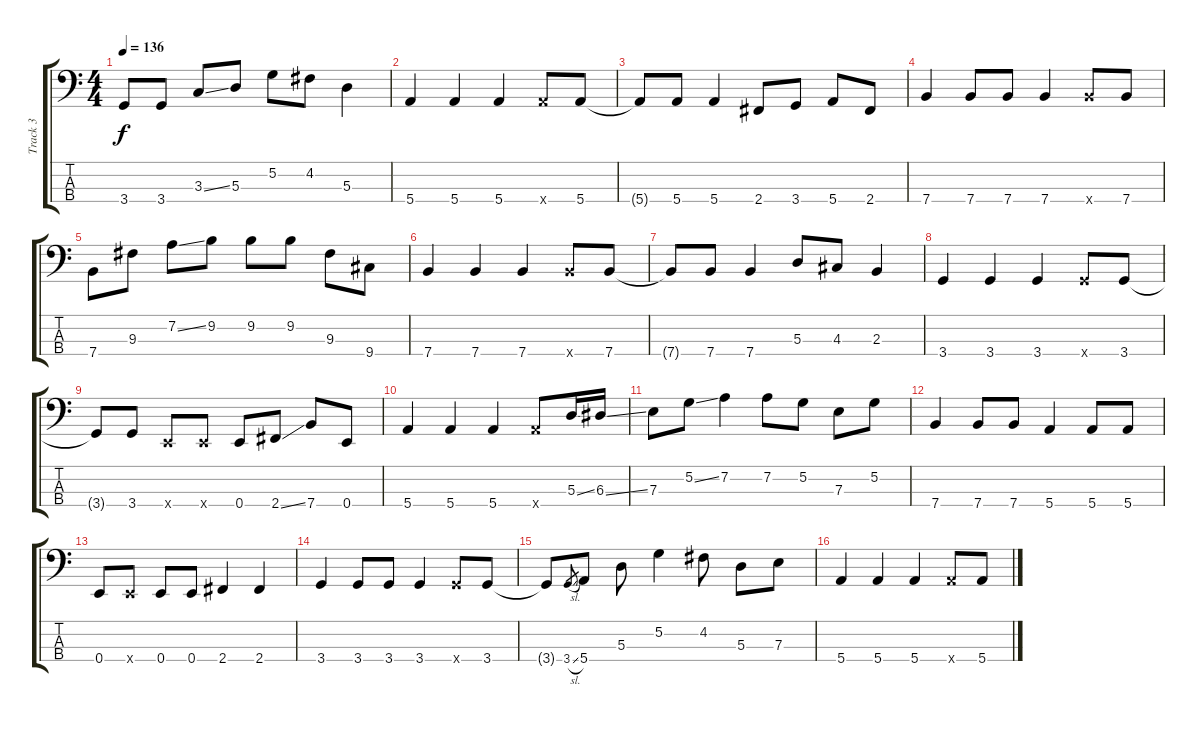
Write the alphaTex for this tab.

\track ("Track 3" "Track 3") {instrument electricbasspick}
\staff {score tabs}
\tuning (G2 D2 A1 E1) {hide}
\ts (4 4)
\tempo 136
\clef f4
\ks c
3.4{t}.8{dy f} 3.4.8 3.3{ss}.8 5.3.8 5.2.8 4.2.8 5.3.4 |
5.4.4 5.4.4 5.4.4 5.4{x}.8 5.4.8 |
5.4{t}.8 5.4.8 5.4.4 2.4.8 3.4.8 5.4.8 2.4.8 |
7.4.4 7.4.8 7.4.8 7.4.4 7.4{x}.8 7.4.8 |
7.4.8 9.3.8 7.2{ss}.8 9.2.8 9.2.8 9.2.8 9.3.8 9.4.8 |
7.4.4 7.4.4 7.4.4 7.4{x}.8 7.4.8 |
7.4{t}.8 7.4.8 7.4.4 5.3.8 4.3.8 2.3.4 |
3.4.4 3.4.4 3.4.4 3.4{x}.8 3.4.8 |
3.4{t}.8 3.4.8 0.4{x}.8 0.4{x}.8 0.4.8 2.4{ss}.8 7.4.8 0.4.8 |
5.4.4 5.4.4 5.4.4 5.4{x}.8 5.3{ss}.16 6.3{ss}.16 |
7.3.8 5.2{ss}.8 7.2.4 7.2.8 5.2.8 7.3.8 5.2.8 |
7.4.4 7.4.8 7.4.8 5.4.4 5.4.8 5.4.8 |
0.4.8 0.4{x}.8 0.4.8 0.4.8 2.4.4 2.4.4 |
3.4.4 3.4.8 3.4.8 3.4.4 3.4{x}.8 3.4.8 |
3.4{t}.8 3.4{sl}.8{gr} 5.4.8 5.3.8 5.2.4 4.2.8 5.3.8 7.3.8 |
5.4.4 5.4.4 5.4.4 5.4{x}.8 5.4.8
